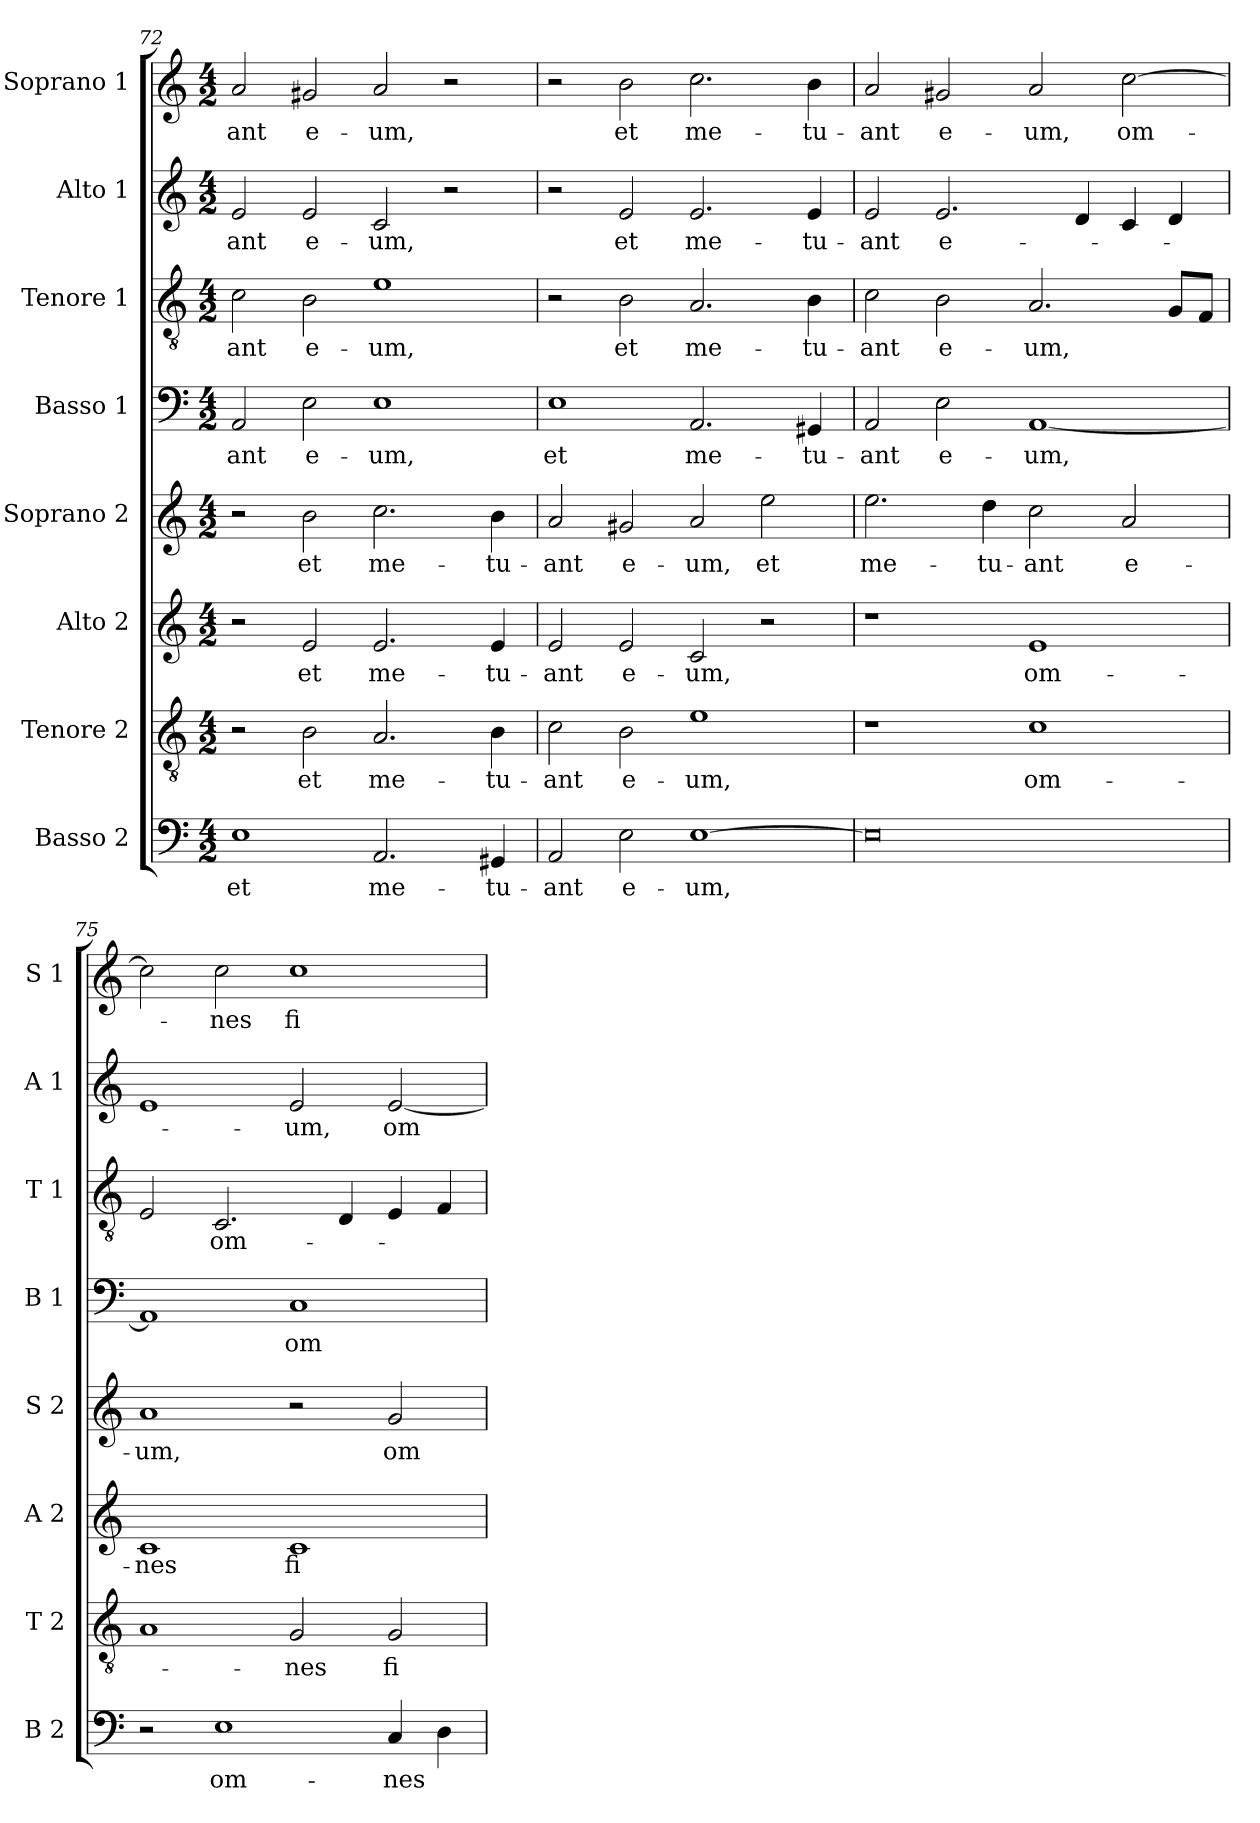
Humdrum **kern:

**kern	**text	**kern	**text	**kern	**text	**kern	**text	**kern	**text	**kern	**text	**kern	**text	**kern	**text
*part8	*part8	*part7	*part7	*part6	*part6	*part5	*part5	*part4	*part4	*part3	*part3	*part2	*part2	*part1	*part1
*staff8	*staff8	*staff7	*staff7	*staff6	*staff6	*staff5	*staff5	*staff4	*staff4	*staff3	*staff3	*staff2	*staff2	*staff1	*staff1
*I"Basso 2	*	*I"Tenore 2	*	*I"Alto 2	*	*I"Soprano 2	*	*I"Basso 1	*	*I"Tenore 1	*	*I"Alto 1	*	*I"Soprano 1	*
*I'B 2	*	*I'T 2	*	*I'A 2	*	*I'S 2	*	*I'B 1	*	*I'T 1	*	*I'A 1	*	*I'S 1	*
!!LO:PB:g=z
*clefF4	*	*clefGv2	*	*clefG2	*	*clefG2	*	*clefF4	*	*clefGv2	*	*clefG2	*	*clefG2	*
*k[]	*	*k[]	*	*k[]	*	*k[]	*	*k[]	*	*k[]	*	*k[]	*	*k[]	*
*C:	*	*C:	*	*C:	*	*C:	*	*C:	*	*C:	*	*C:	*	*C:	*
*M4/2	*	*M4/2	*	*M4/2	*	*M4/2	*	*M4/2	*	*M4/2	*	*M4/2	*	*M4/2	*
=72	=72	=72	=72	=72	=72	=72	=72	=72	=72	=72	=72	=72	=72	=72	=72
1E	et	2r	.	2r	.	2r	.	2AA/	-ant	2c\	-ant	2e/	-ant	2a/	-ant
.	.	2B\	et	2e/	et	2b\	et	2E\	e-	2B\	e-	2e/	e-	2g#X/	e-
2.AA/	me-	2.A/	me-	2.e/	me-	2.cc\	me-	1E	-um,	1e	-um,	2c/	-um,	2a/	-um,
.	.	.	.	.	.	.	.	.	.	.	.	2r	.	2r	.
4GG#X/	-tu-	4B\	-tu-	4e/	-tu-	4b\	-tu-	.	.	.	.	.	.	.	.
=73	=73	=73	=73	=73	=73	=73	=73	=73	=73	=73	=73	=73	=73	=73	=73
2AA/	-ant	2c\	-ant	2e/	-ant	2a/	-ant	1E	et	2r	.	2r	.	2r	.
2E\	e-	2B\	e-	2e/	e-	2g#X/	e-	.	.	2B\	et	2e/	et	2b\	et
[1E	-um,	1e	-um,	2c/	-um,	2a/	-um,	2.AA/	me-	2.A/	me-	2.e/	me-	2.cc\	me-
.	.	.	.	2r	.	2ee\	et	.	.	.	.	.	.	.	.
.	.	.	.	.	.	.	.	4GG#X/	-tu-	4B\	-tu-	4e/	-tu-	4b\	-tu-
=74	=74	=74	=74	=74	=74	=74	=74	=74	=74	=74	=74	=74	=74	=74	=74
0E]	.	1r	.	1r	.	2.ee\	me-	2AA/	-ant	2c\	-ant	2e/	-ant	2a/	-ant
.	.	.	.	.	.	.	.	2E\	e-	2B\	e-	2.e/	e-	2g#X/	e-
.	.	.	.	.	.	4dd\	-tu-	.	.	.	.	.	.	.	.
.	.	1c	om-	1e	om-	2cc\	-ant	[1AA	-um,	2.A/	-um,	.	.	2a/	-um,
.	.	.	.	.	.	.	.	.	.	.	.	4d/	.	.	.
.	.	.	.	.	.	2a/	e-	.	.	.	.	4c/	.	[2cc\	om-
.	.	.	.	.	.	.	.	.	.	8G/L	.	4d/	.	.	.
.	.	.	.	.	.	.	.	.	.	8F/J	.	.	.	.	.
=75	=75	=75	=75	=75	=75	=75	=75	=75	=75	=75	=75	=75	=75	=75	=75
2r	.	1A	.	1c	-nes	1a	-um,	1AA]	.	2E/	.	1e	.	2cc\]	.
1E	om-	.	.	.	.	.	.	.	.	2.C/	om-	.	.	2cc\	-nes
.	.	2G/	-nes	1c	fi-	2r	.	1C	om-	.	.	2e/	-um,	1cc	fi-
.	.	.	.	.	.	.	.	.	.	4D/	.	.	.	.	.
4C/	-nes	2G/	fi-	.	.	2g/	om-	.	.	4E/	.	[2e/	om-	.	.
4D\	.	.	.	.	.	.	.	.	.	4F/	.	.	.	.	.
=	=	=	=	=	=	=	=	=	=	=	=	=	=	=	=
*-	*-	*-	*-	*-	*-	*-	*-	*-	*-	*-	*-	*-	*-	*-	*-
